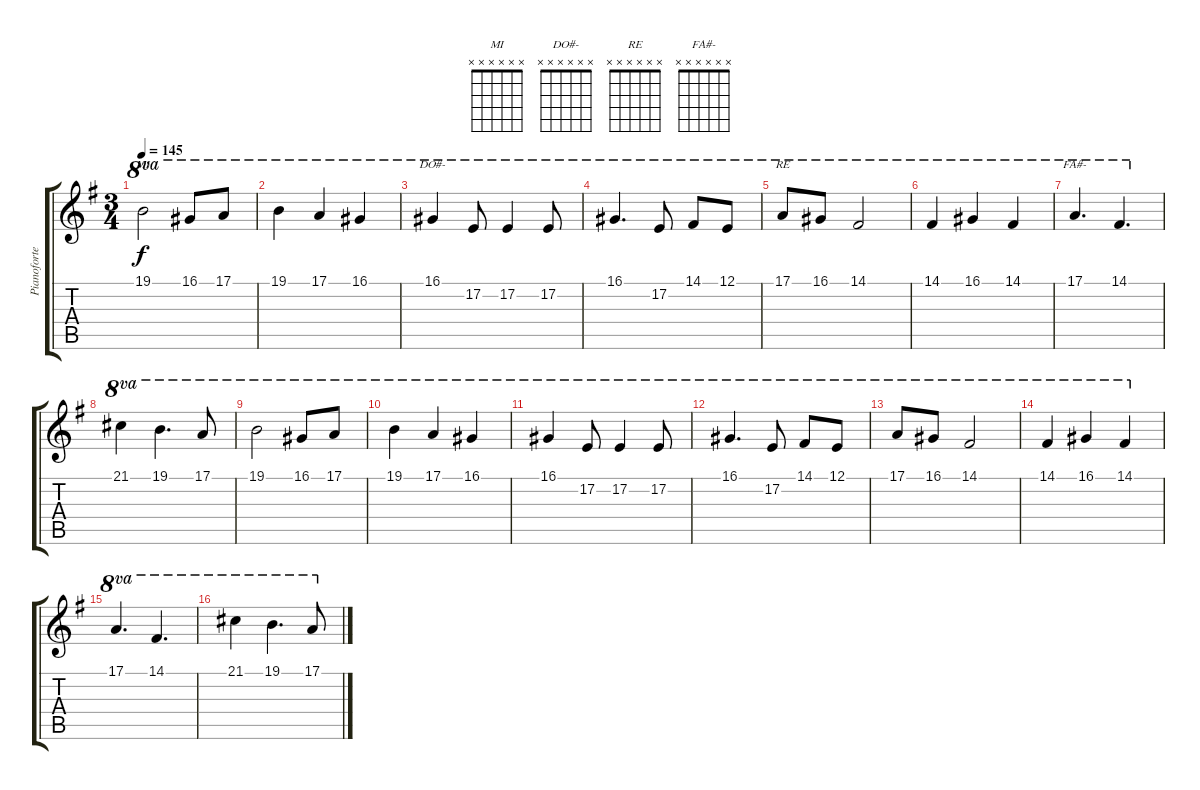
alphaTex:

\track ("Pianoforte" "Pianoforte") {instrument acousticgrandpiano}
\staff {score tabs}
\tuning (E4 B3 G3 D3 A2 E2) {hide}
\chord ("MI" x x x x x x)
\chord ("DO#-" x x x x x x)
\chord ("RE" x x x x x x)
\chord ("FA#-" x x x x x x)
\ts (3 4)
\tempo 145
\clef g2
\ks g
19.1.2{ch "MI" ot 8va dy f} 16.1.8{ot 8va} 17.1.8{ot 8va} |
19.1.4{ot 8va} 17.1.4{ot 8va} 16.1.4{ot 8va} |
16.1.4{ch "DO#-" ot 8va} 17.2.8{ot 8va} 17.2.4{ot 8va} 17.2.8{ot 8va} |
16.1.4{d ot 8va} 17.2.8{ot 8va} 14.1.8{ot 8va} 12.1.8{ot 8va} |
17.1.8{ch "RE" ot 8va} 16.1.8{ot 8va} 14.1.2{ot 8va} |
14.1.4{ot 8va} 16.1.4{ot 8va} 14.1.4{ot 8va} |
17.1.4{d ch "FA#-" ot 8va} 14.1.4{d ot 8va} |
21.1.4{ot 8va} 19.1.4{d ot 8va} 17.1.8{ot 8va} |
19.1.2{ot 8va} 16.1.8{ot 8va} 17.1.8{ot 8va} |
19.1.4{ot 8va} 17.1.4{ot 8va} 16.1.4{ot 8va} |
16.1.4{ot 8va} 17.2.8{ot 8va} 17.2.4{ot 8va} 17.2.8{ot 8va} |
16.1.4{d ot 8va} 17.2.8{ot 8va} 14.1.8{ot 8va} 12.1.8{ot 8va} |
17.1.8{ot 8va} 16.1.8{ot 8va} 14.1.2{ot 8va} |
14.1.4{ot 8va} 16.1.4{ot 8va} 14.1.4{ot 8va} |
17.1.4{d ot 8va} 14.1.4{d ot 8va} |
21.1.4{ot 8va} 19.1.4{d ot 8va} 17.1.8{ot 8va}
